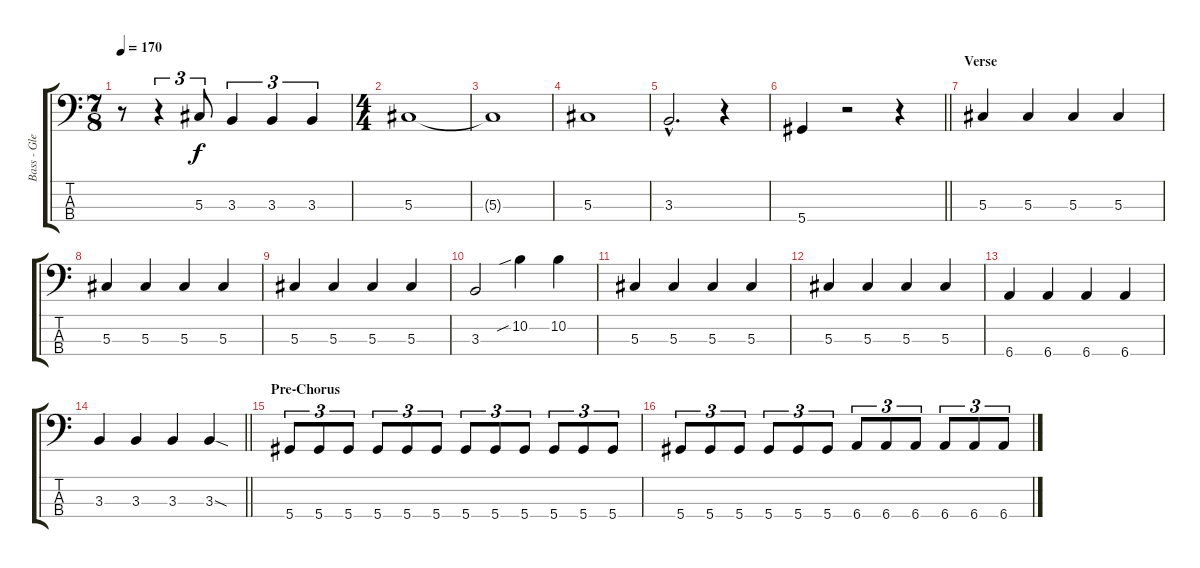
\track ("Bass - Glenn Barry" "Bass - Gle") {instrument electricbassfinger}
\staff {score tabs}
\tuning (Gb2 Db2 Ab1 Eb1) {hide}
\ts (7 8)
\tempo 170
\clef f4
\ks c
r.8{dy f} r.4{tu (3 2)} 5.3.8{tu (3 2)} 3.3.4{tu (3 2)} 3.3.4{tu (3 2)} 3.3.4{tu (3 2)} |
\ts (4 4)
5.3.1 |
5.3{t}.1 |
5.3.1 |
3.3{hac}.2{d} r.4 |
\barLineRight lightlight
5.4.4 r.2 r.4 |
\section ("" "Verse")
5.3.4 5.3.4 5.3.4 5.3.4 |
5.3.4 5.3.4 5.3.4 5.3.4 |
5.3.4 5.3.4 5.3.4 5.3.4 |
3.3.2 10.2{sib}.4 10.2.4 |
5.3.4 5.3.4 5.3.4 5.3.4 |
5.3.4 5.3.4 5.3.4 5.3.4 |
6.4.4 6.4.4 6.4.4 6.4.4 |
\barLineRight lightlight
3.3.4 3.3.4 3.3.4 3.3{sod}.4 |
\section ("" "Pre-Chorus")
5.4.8{tu (3 2)} 5.4.8{tu (3 2)} 5.4.8{tu (3 2)} 5.4.8{tu (3 2)} 5.4.8{tu (3 2)} 5.4.8{tu (3 2)} 5.4.8{tu (3 2)} 5.4.8{tu (3 2)} 5.4.8{tu (3 2)} 5.4.8{tu (3 2)} 5.4.8{tu (3 2)} 5.4.8{tu (3 2)} |
5.4.8{tu (3 2)} 5.4.8{tu (3 2)} 5.4.8{tu (3 2)} 5.4.8{tu (3 2)} 5.4.8{tu (3 2)} 5.4.8{tu (3 2)} 6.4.8{tu (3 2)} 6.4.8{tu (3 2)} 6.4.8{tu (3 2)} 6.4.8{tu (3 2)} 6.4.8{tu (3 2)} 6.4.8{tu (3 2)}
